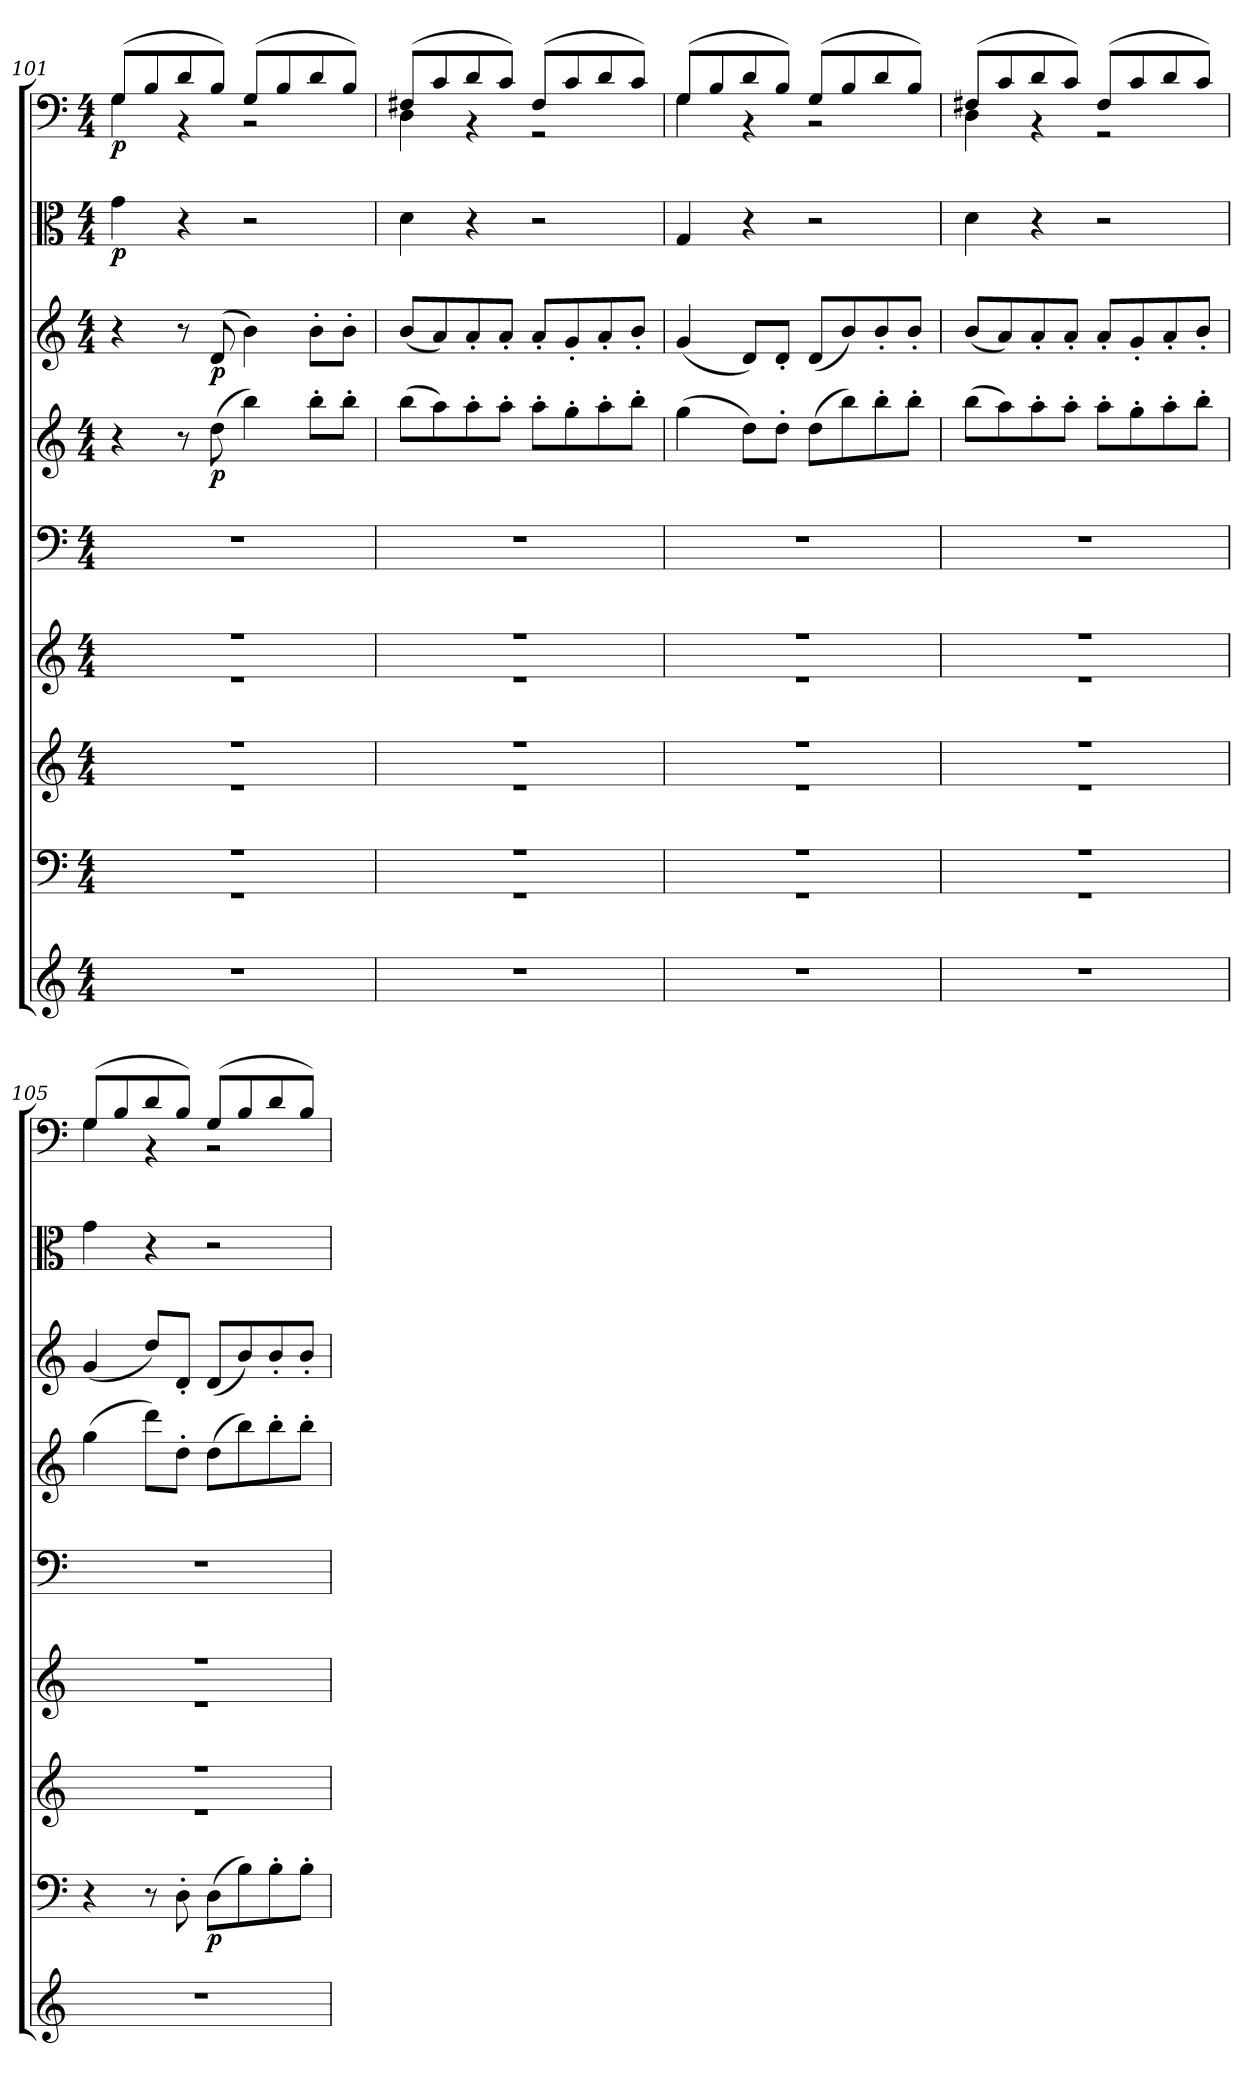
**kern	**kern	**dynam	**kern	**kern	**kern	**kern	**dynam	**kern	**dynam	**kern	**dynam	**kern	**dynam
*part9	*part8	*part8	*part7	*part6	*part5	*part4	*part4	*part3	*part3	*part2	*part2	*part1	*part1
*staff9	*staff8	*staff8	*staff7	*staff6	*staff5	*staff4	*staff4	*staff3	*staff3	*staff2	*staff2	*staff1	*staff1
*clefG2	*clefF4	*	*clefG2	*clefG2	*clefF4	*clefG2	*	*clefG2	*	*clefC3	*	*clefF4	*
*k[]	*k[]	*	*k[]	*k[]	*k[]	*k[]	*	*k[]	*	*k[]	*	*k[]	*
*C:	*C:	*	*C:	*C:	*C:	*C:	*	*C:	*	*C:	*	*C:	*
*M4/4	*M4/4	*	*M4/4	*M4/4	*M4/4	*M4/4	*	*M4/4	*	*M4/4	*	*M4/4	*
=101	=101	=101	=101	=101	=101	=101	=101	=101	=101	=101	=101	=101	=101
*	*^	*	*^	*^	*	*	*	*	*	*	*	*^	*
1r	1r	1r	.	1r	1r	1r	1r	1r	4r	.	4r	.	4g"\	p	(8G/L	4G"\	p
.	.	.	.	.	.	.	.	.	.	.	.	.	.	.	8B/	.	.
.	.	.	.	.	.	.	.	.	8r	.	8r	.	4r	.	8d/	4r	.
.	.	.	.	.	.	.	.	.	(8dd\	p	(8d/	p	.	.	8B/J)	.	.
.	.	.	.	.	.	.	.	.	4bb\)	.	4b\)	.	2r	.	(8G/L	2r	.
.	.	.	.	.	.	.	.	.	.	.	.	.	.	.	8B/	.	.
.	.	.	.	.	.	.	.	.	8bb'\L	.	8b'\L	.	.	.	8d/	.	.
.	.	.	.	.	.	.	.	.	8bb'\J	.	8b'\J	.	.	.	8B/J)	.	.
=102	=102	=102	=102	=102	=102	=102	=102	=102	=102	=102	=102	=102	=102	=102	=102	=102	=102
1r	1r	1r	.	1r	1r	1r	1r	1r	(8bb\L	.	(8b/L	.	4d"\	.	(8F#X"/L	4D"\	.
.	.	.	.	.	.	.	.	.	8aa\)	.	8a/)	.	.	.	8c"/	.	.
.	.	.	.	.	.	.	.	.	8aa'\	.	8a'/	.	4r	.	8d"/	4r	.
.	.	.	.	.	.	.	.	.	8aa'\J	.	8a'/J	.	.	.	8c"/J)	.	.
.	.	.	.	.	.	.	.	.	8aa'\L	.	8a'/L	.	2r	.	(8F#"/L	2r	.
.	.	.	.	.	.	.	.	.	8gg'\	.	8g'/	.	.	.	8c"/	.	.
.	.	.	.	.	.	.	.	.	8aa'\	.	8a'/	.	.	.	8d"/	.	.
.	.	.	.	.	.	.	.	.	8bb'\J	.	8b'/J	.	.	.	8c"/J)	.	.
=103	=103	=103	=103	=103	=103	=103	=103	=103	=103	=103	=103	=103	=103	=103	=103	=103	=103
1r	1r	1r	.	1r	1r	1r	1r	1r	(4gg\	.	(4g/	.	4G"/	.	(8G"/L	4G"\	.
.	.	.	.	.	.	.	.	.	.	.	.	.	.	.	8B"/	.	.
.	.	.	.	.	.	.	.	.	8dd\L)	.	8d/L)	.	4r	.	8d"/	4r	.
.	.	.	.	.	.	.	.	.	8dd'\J	.	8d'/J	.	.	.	8B"/J)	.	.
.	.	.	.	.	.	.	.	.	(8dd\L	.	(8d/L	.	2r	.	(8G"/L	2r	.
.	.	.	.	.	.	.	.	.	8bb\)	.	8b/)	.	.	.	8B"/	.	.
.	.	.	.	.	.	.	.	.	8bb'\	.	8b'/	.	.	.	8d"/	.	.
.	.	.	.	.	.	.	.	.	8bb'\J	.	8b'/J	.	.	.	8B"/J)	.	.
=104	=104	=104	=104	=104	=104	=104	=104	=104	=104	=104	=104	=104	=104	=104	=104	=104	=104
1r	1r	1r	.	1r	1r	1r	1r	1r	(8bb\L	.	(8b/L	.	4d"\	.	(8F#X"/L	4D"\	.
.	.	.	.	.	.	.	.	.	8aa\)	.	8a/)	.	.	.	8c"/	.	.
.	.	.	.	.	.	.	.	.	8aa'\	.	8a'/	.	4r	.	8d"/	4r	.
.	.	.	.	.	.	.	.	.	8aa'\J	.	8a'/J	.	.	.	8c"/J)	.	.
.	.	.	.	.	.	.	.	.	8aa'\L	.	8a'/L	.	2r	.	(8F#"/L	2r	.
.	.	.	.	.	.	.	.	.	8gg'\	.	8g'/	.	.	.	8c"/	.	.
.	.	.	.	.	.	.	.	.	8aa'\	.	8a'/	.	.	.	8d"/	.	.
.	.	.	.	.	.	.	.	.	8bb'\J	.	8b'/J	.	.	.	8c"/J)	.	.
*	*v	*v	*	*	*	*	*	*	*	*	*	*	*	*	*	*	*
=105	=105	=105	=105	=105	=105	=105	=105	=105	=105	=105	=105	=105	=105	=105	=105	=105
1r	4r	.	1r	1r	1r	1r	1r	(4gg\	.	(4g/	.	4g"\	.	(8G"/L	4G"\	.
.	.	.	.	.	.	.	.	.	.	.	.	.	.	8B"/	.	.
.	8r	.	.	.	.	.	.	8ddd\L)	.	8dd/L)	.	4r	.	8d"/	4r	.
.	8D'\	.	.	.	.	.	.	8dd'\J	.	8d'/J	.	.	.	8B"/J)	.	.
.	(8D\L	p	.	.	.	.	.	(8dd\L	.	(8d/L	.	2r	.	(8G"/L	2r	.
.	8B\)	.	.	.	.	.	.	8bb\)	.	8b/)	.	.	.	8B"/	.	.
.	8B'\	.	.	.	.	.	.	8bb'\	.	8b'/	.	.	.	8d"/	.	.
.	8B'\J	.	.	.	.	.	.	8bb'\J	.	8b'/J	.	.	.	8B"/J)	.	.
*	*	*	*v	*v	*	*	*	*	*	*	*	*	*	*v	*v	*
*	*	*	*	*v	*v	*	*	*	*	*	*	*	*	*
=	=	=	=	=	=	=	=	=	=	=	=	=	=
*-	*-	*-	*-	*-	*-	*-	*-	*-	*-	*-	*-	*-	*-
